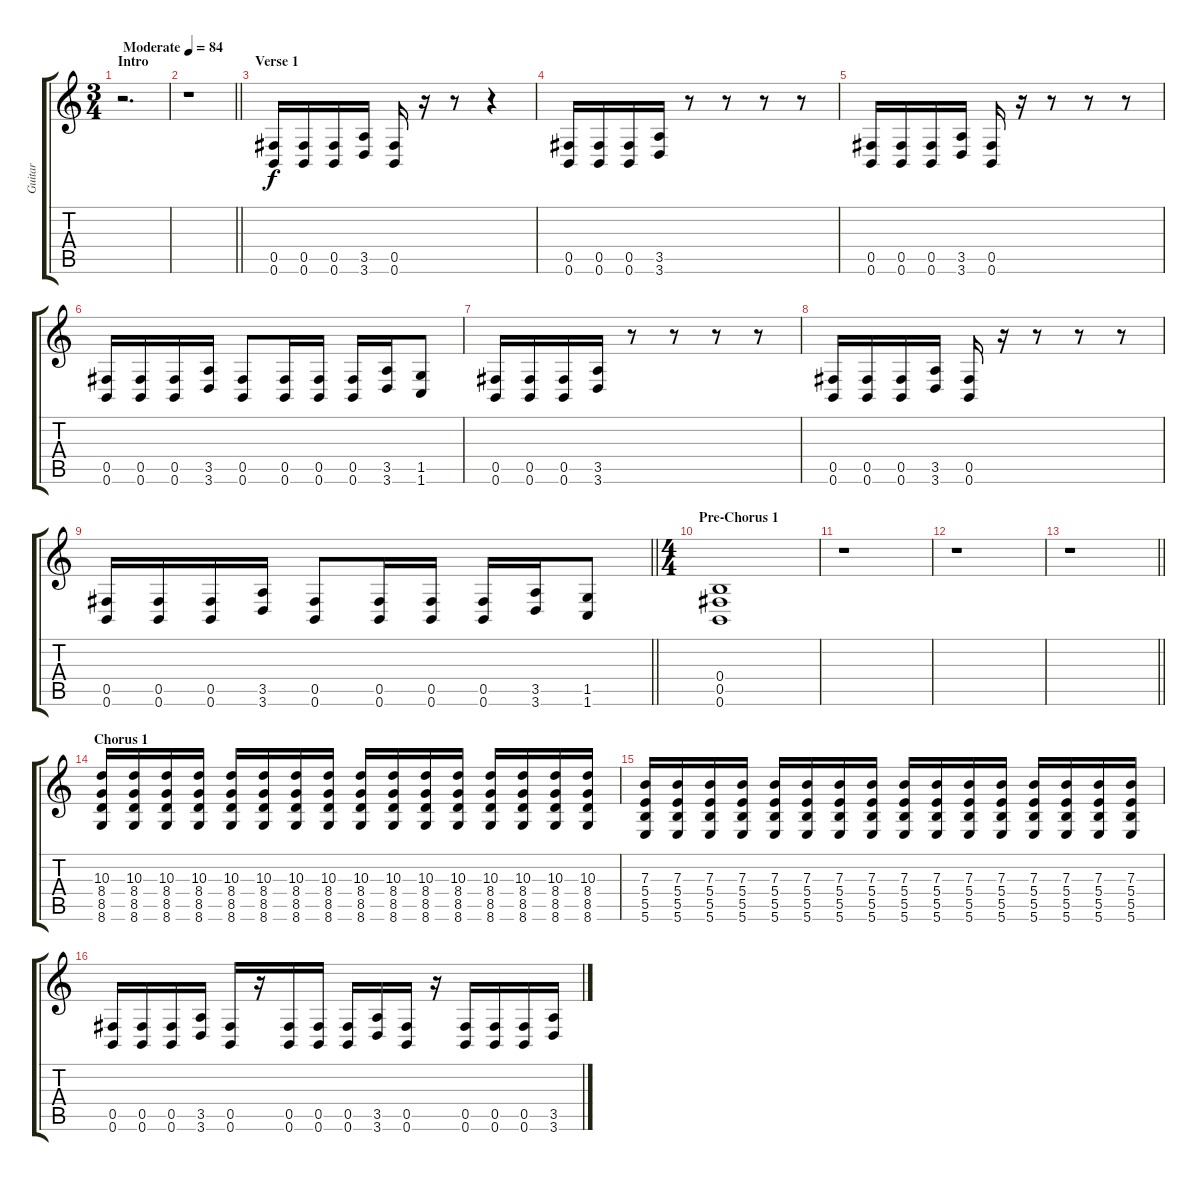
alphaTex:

\track ("Guitar" "Guitar") {instrument overdrivenguitar}
\staff {score tabs}
\tuning (Db4 Ab3 E3 B2 Gb2 B1) {hide}
\ts (3 4)
\section ("" "Intro")
\tempo (84 "Moderate")
\clef g2
\ks c
r.2{d dy f instrument overdrivenguitar} |
\barLineRight lightlight
r.1 |
\section ("" "Verse 1")
(0.5 0.6).16 (0.5 0.6).16 (0.5 0.6).16 (3.5 3.6).16 (0.5 0.6).16 r.16 r.8 r.4 |
(0.5 0.6).16 (0.5 0.6).16 (0.5 0.6).16 (3.5 3.6).16 r.8 r.8 r.8 r.8 |
(0.5 0.6).16 (0.5 0.6).16 (0.5 0.6).16 (3.5 3.6).16 (0.5 0.6).16 r.16 r.8 r.8 r.8 |
(0.5 0.6).16 (0.5 0.6).16 (0.5 0.6).16 (3.5 3.6).16 (0.5 0.6).8 (0.5 0.6).16 (0.5 0.6).16 (0.5 0.6).16 (3.5 3.6).16 (1.5 1.6).8 |
(0.5 0.6).16 (0.5 0.6).16 (0.5 0.6).16 (3.5 3.6).16 r.8 r.8 r.8 r.8 |
(0.5 0.6).16 (0.5 0.6).16 (0.5 0.6).16 (3.5 3.6).16 (0.5 0.6).16 r.16 r.8 r.8 r.8 |
\barLineRight lightlight
(0.5 0.6).16 (0.5 0.6).16 (0.5 0.6).16 (3.5 3.6).16 (0.5 0.6).8 (0.5 0.6).16 (0.5 0.6).16 (0.5 0.6).16 (3.5 3.6).16 (1.5 1.6).8 |
\ts (4 4)
\section ("" "Pre-Chorus 1")
(0.4 0.5 0.6).1 |
r.1 |
r.1 |
\barLineRight lightlight
r.1 |
\section ("" "Chorus 1")
(10.3 8.4 8.5 8.6).16 (10.3 8.4 8.5 8.6).16 (10.3 8.4 8.5 8.6).16 (10.3 8.4 8.5 8.6).16 (10.3 8.4 8.5 8.6).16 (10.3 8.4 8.5 8.6).16 (10.3 8.4 8.5 8.6).16 (10.3 8.4 8.5 8.6).16 (10.3 8.4 8.5 8.6).16 (10.3 8.4 8.5 8.6).16 (10.3 8.4 8.5 8.6).16 (10.3 8.4 8.5 8.6).16 (10.3 8.4 8.5 8.6).16 (10.3 8.4 8.5 8.6).16 (10.3 8.4 8.5 8.6).16 (10.3 8.4 8.5 8.6).16 |
(7.3 5.4 5.5 5.6).16 (7.3 5.4 5.5 5.6).16 (7.3 5.4 5.5 5.6).16 (7.3 5.4 5.5 5.6).16 (7.3 5.4 5.5 5.6).16 (7.3 5.4 5.5 5.6).16 (7.3 5.4 5.5 5.6).16 (7.3 5.4 5.5 5.6).16 (7.3 5.4 5.5 5.6).16 (7.3 5.4 5.5 5.6).16 (7.3 5.4 5.5 5.6).16 (7.3 5.4 5.5 5.6).16 (7.3 5.4 5.5 5.6).16 (7.3 5.4 5.5 5.6).16 (7.3 5.4 5.5 5.6).16 (7.3 5.4 5.5 5.6).16 |
(0.5 0.6).16 (0.5 0.6).16 (0.5 0.6).16 (3.5 3.6).16 (0.5 0.6).16 r.16 (0.5 0.6).16 (0.5 0.6).16 (0.5 0.6).16 (3.5 3.6).16 (0.5 0.6).16 r.16 (0.5 0.6).16 (0.5 0.6).16 (0.5 0.6).16 (3.5 3.6).16
